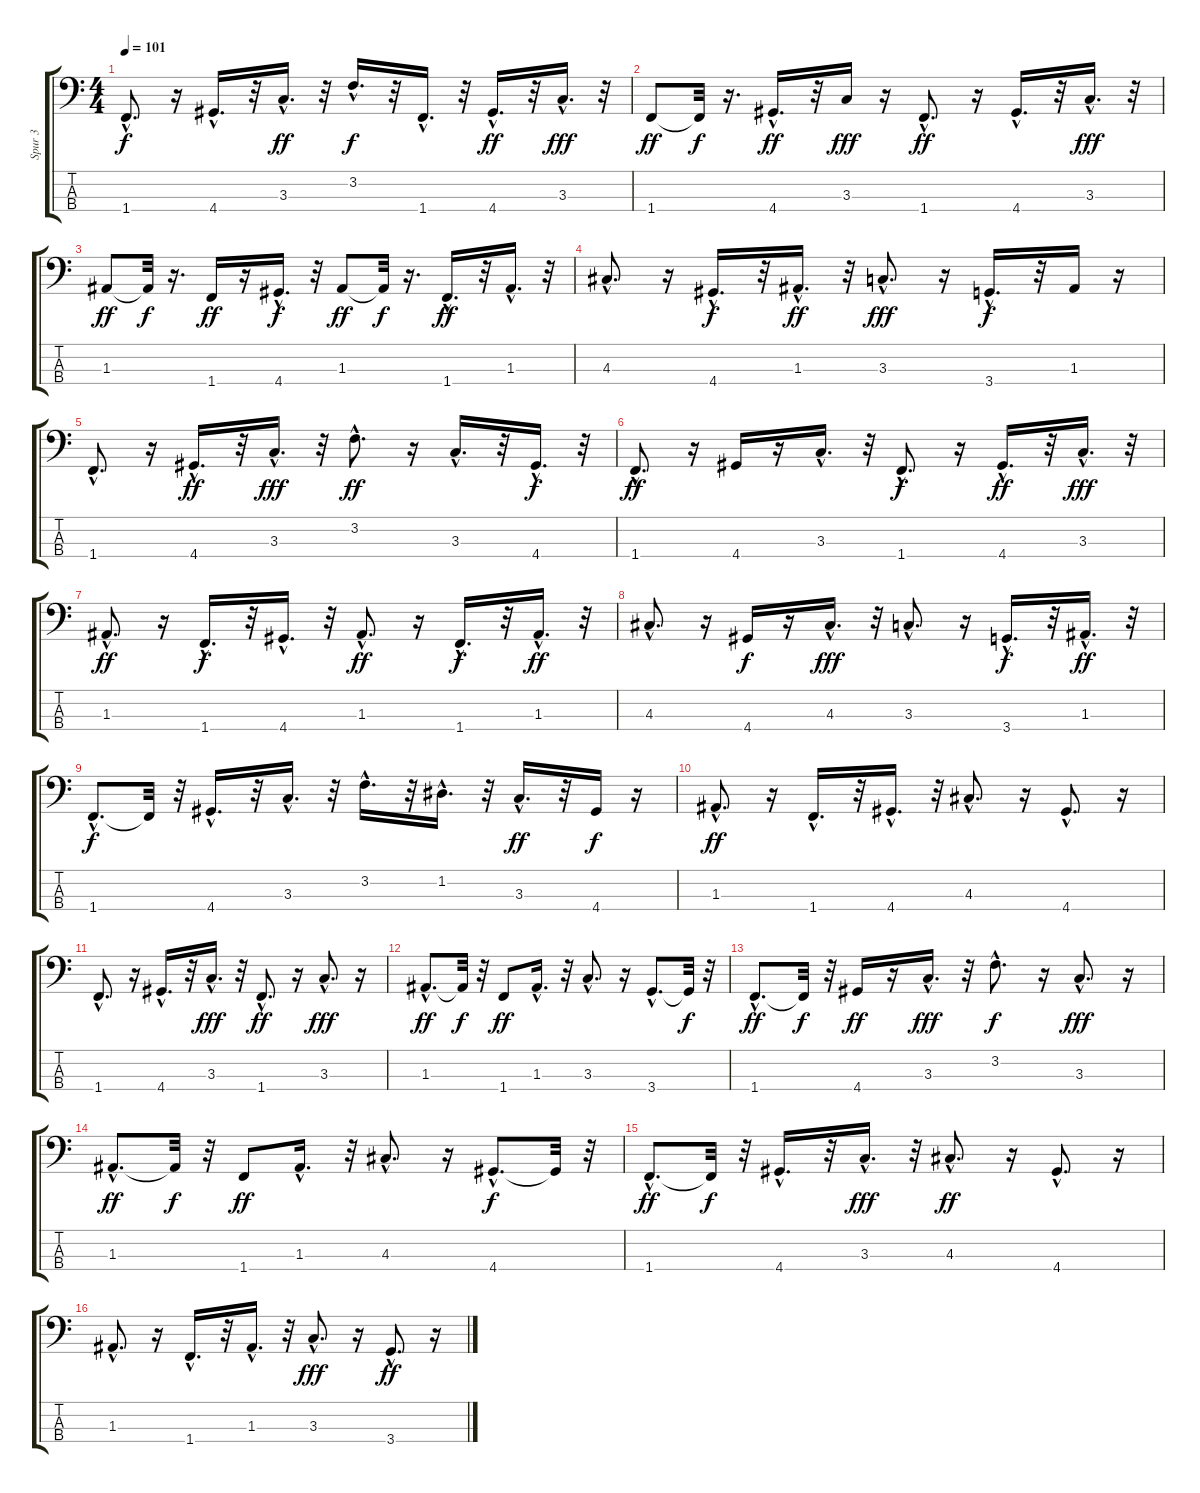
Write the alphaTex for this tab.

\track ("Spur 3" "Spur 3") {instrument fretlessbass}
\staff {score tabs}
\tuning (G2 D2 A1 E1) {hide}
\ts (4 4)
\tempo 101
\clef f4
\ks c
1.4{hac}.8{d dy f} r.16 4.4{hac}.16{d} r.32 3.3{hac}.16{d dy ff} r.32 3.2{hac}.16{d dy f} r.32 1.4{hac}.16{d} r.32 4.4{hac}.16{d dy ff} r.32 3.3{hac}.16{d dy fff} r.32 |
1.4.8{dy ff} 1.4{t}.32{dy f} r.16{d} 4.4{hac}.16{d dy ff} r.32 3.3.16{dy fff} r.16 1.4{hac}.8{d dy ff} r.16 4.4{hac}.16{d} r.32 3.3{hac}.16{d dy fff} r.32 |
1.3.8{dy ff} 1.3{t}.32{dy f} r.16{d} 1.4.16{dy ff} r.16 4.4{hac}.16{d dy f} r.32 1.3.8{dy ff} 1.3{t}.32{dy f} r.16{d} 1.4{hac}.16{d dy ff} r.32 1.3{hac}.16{d} r.32 |
4.3{hac}.8{d} r.16 4.4{hac}.16{d dy f} r.32 1.3{hac}.16{d dy ff} r.32 3.3{hac}.8{d dy fff} r.16 3.4{hac}.16{d dy f} r.32 1.3.16 r.16 |
1.4{hac}.8{d} r.16 4.4{hac}.16{d dy ff} r.32 3.3{hac}.16{d dy fff} r.32 3.2{hac}.8{d dy ff} r.16 3.3{hac}.16{d} r.32 4.4{hac}.16{d dy f} r.32 |
1.4{hac}.8{d dy ff} r.16 4.4.16 r.16 3.3{hac}.16{d} r.32 1.4{hac}.8{d dy f} r.16 4.4{hac}.16{d dy ff} r.32 3.3{hac}.16{d dy fff} r.32 |
1.3{hac}.8{d dy ff} r.16 1.4{hac}.16{d dy f} r.32 4.4{hac}.16{d} r.32 1.3{hac}.8{d dy ff} r.16 1.4{hac}.16{d dy f} r.32 1.3{hac}.16{d dy ff} r.32 |
4.3{hac}.8{d} r.16 4.4.16{dy f} r.16 4.3{hac}.16{d dy fff} r.32 3.3{hac}.8{d} r.16 3.4{hac}.16{d dy f} r.32 1.3{hac}.16{d dy ff} r.32 |
1.4{hac}.8{d dy f} 1.4{t}.32 r.32 4.4{hac}.16{d} r.32 3.3{hac}.16{d} r.32 3.2{hac}.16{d} r.32 1.2{hac}.16{d} r.32 3.3{hac}.16{d dy ff} r.32 4.4.16{dy f} r.16 |
1.3{hac}.8{d dy ff} r.16 1.4{hac}.16{d} r.32 4.4{hac}.16{d} r.32 4.3{hac}.8{d} r.16 4.4{hac}.8{d} r.16 |
1.4{hac}.8{d} r.16 4.4{hac}.16{d} r.32 3.3{hac}.16{d dy fff} r.32 1.4{hac}.8{d dy ff} r.16 3.3{hac}.8{d dy fff} r.16 |
1.3{hac}.8{d dy ff} 1.3{t}.32{dy f} r.32 1.4.8{dy ff} 1.3{hac}.16{d} r.32 3.3{hac}.8{d} r.16 3.4{hac}.8{d} 3.4{t}.32{dy f} r.32 |
1.4{hac}.8{d dy ff} 1.4{t}.32{dy f} r.32 4.4.16{dy ff} r.16 3.3{hac}.16{d dy fff} r.32 3.2{hac}.8{d dy f} r.16 3.3{hac}.8{d dy fff} r.16 |
1.3{hac}.8{d dy ff} 1.3{t}.32{dy f} r.32 1.4.8{dy ff} 1.3{hac}.16{d} r.32 4.3{hac}.8{d} r.16 4.4{hac}.8{d dy f} 4.4{t}.32 r.32 |
1.4{hac}.8{d dy ff} 1.4{t}.32{dy f} r.32 4.4{hac}.16{d} r.32 3.3{hac}.16{d dy fff} r.32 4.3{hac}.8{d dy ff} r.16 4.4{hac}.8{d} r.16 |
1.3{hac}.8{d} r.16 1.4{hac}.16{d} r.32 1.3{hac}.16{d} r.32 3.3{hac}.8{d dy fff} r.16 3.4{hac}.8{d dy ff} r.16
